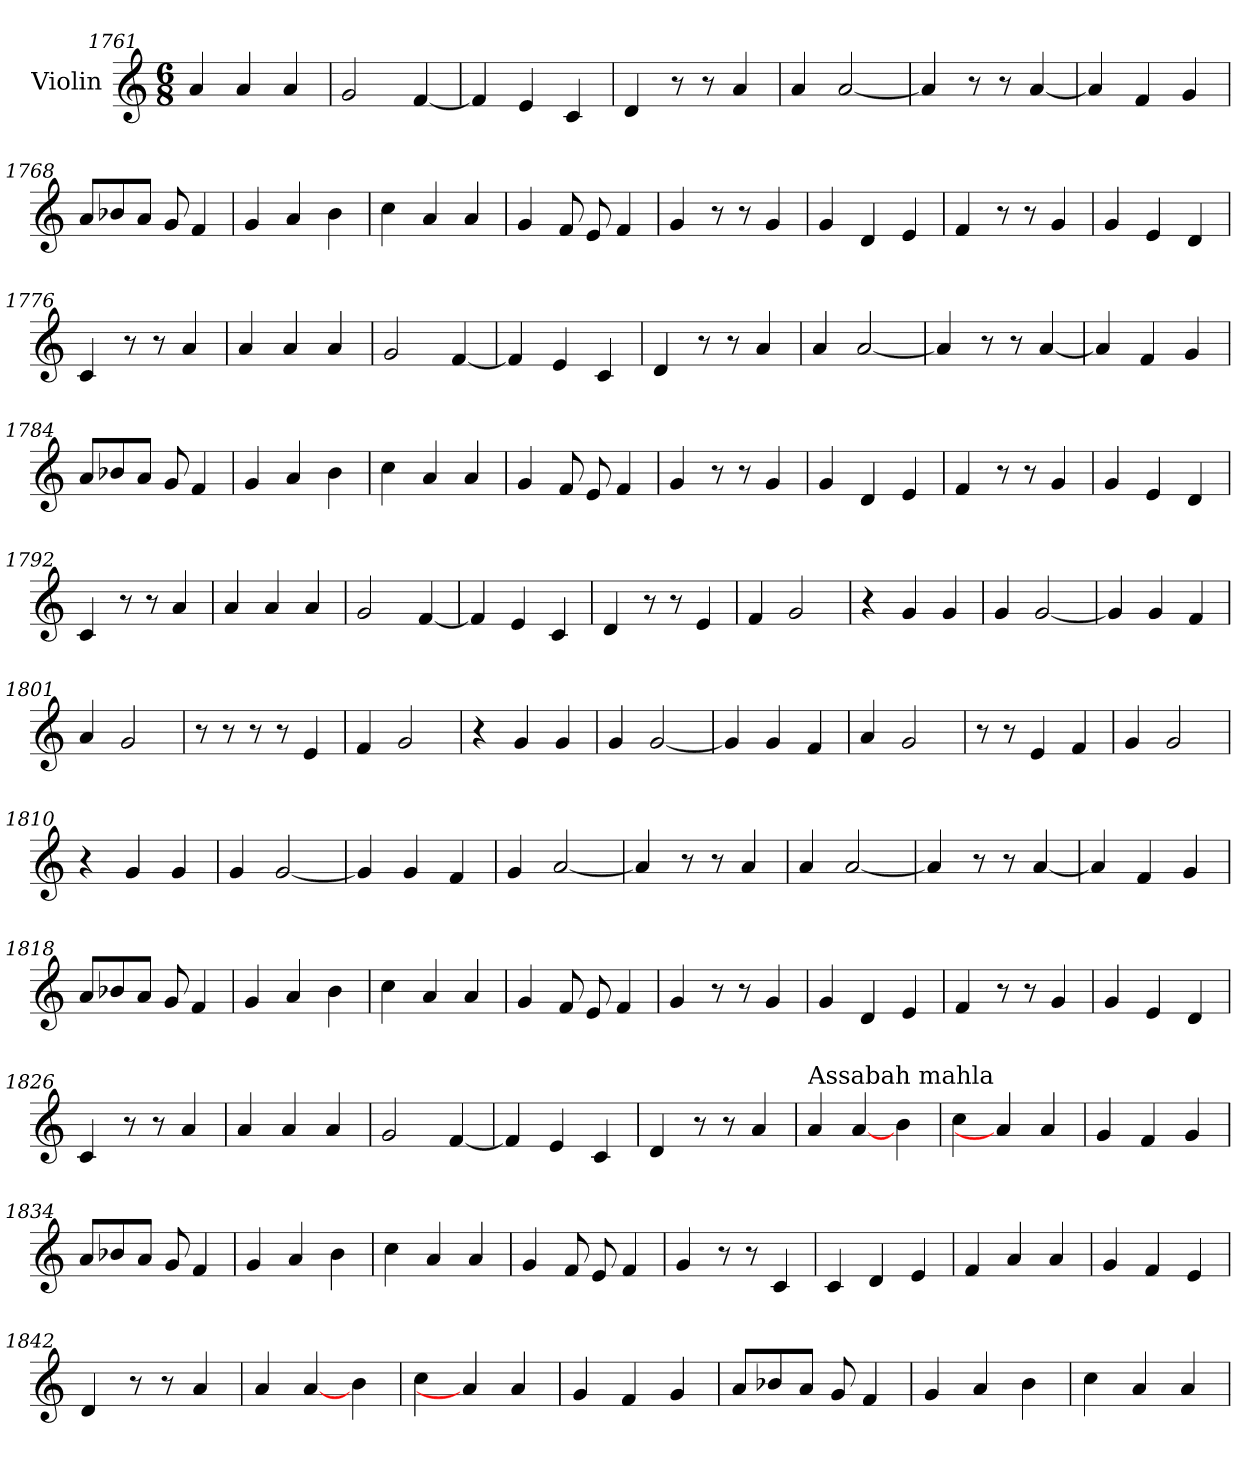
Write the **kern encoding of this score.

**kern
*part1
*staff1
*I"Violin
*clefG2
*k[]
*M6/8
=1761
4a/
4a/
4a/
=1762
2g/
[4f/
=1763
4f/]
4e/
4c/
=1764
4d/
8r
8r
4a/
=1765
4a/
[2a/
!!LO:LB:g=z
=1766
4a/]
8r
8r
[4a/
=1767
4a/]
4f/
4g/
=1768
8a/L
8b-X/
8a/J
8g/
4f/
=1769
4g/
4a/
4b\
=1770
4cc\
4a/
4a/
=1771
4g/
8f/
8e/
4f/
=1772
4g/
8r
8r
4g/
!!LO:LB:g=z
=1773
4g/
4d/
4e/
=1774
4f/
8r
8r
4g/
=1775
4g/
4e/
4d/
=1776
4c/
8r
8r
4a/
=1777
4a/
4a/
4a/
=1778
2g/
[4f/
=1779
4f/]
4e/
4c/
!!LO:LB:g=z
=1780
4d/
8r
8r
4a/
=1781
4a/
[2a/
=1782
4a/]
8r
8r
[4a/
=1783
4a/]
4f/
4g/
=1784
8a/L
8b-X/
8a/J
8g/
4f/
=1785
4g/
4a/
4b\
=1786
4cc\
4a/
4a/
!!LO:LB:g=z
=1787
4g/
8f/
8e/
4f/
=1788
4g/
8r
8r
4g/
=1789
4g/
4d/
4e/
=1790
4f/
8r
8r
4g/
=1791
4g/
4e/
4d/
=1792
4c/
8r
8r
4a/
=1793
4a/
4a/
4a/
!!LO:LB:g=z
=1794
2g/
[4f/
=1795
4f/]
4e/
4c/
=1796
4d/
8r
8r
4e/
=1797
4f/
2g/
=1798
4r
4g/
4g/
=1799
4g/
[2g/
=1800
4g/]
4g/
4f/
=1801
4a/
2g/
!!LO:PB:g=z
=1802
8r
8r
8r
8r
4e/
=1803
4f/
2g/
=1804
4r
4g/
4g/
=1805
4g/
[2g/
=1806
4g/]
4g/
4f/
=1807
4a/
2g/
=1808
8r
8r
4e/
4f/
=1809
4g/
2g/
!!LO:LB:g=z
=1810
4r
4g/
4g/
=1811
4g/
[2g/
=1812
4g/]
4g/
4f/
=1813
4g/
[2a/
=1814
4a/]
8r
8r
4a/
=1815
4a/
[2a/
=1816
4a/]
8r
8r
[4a/
=1817
4a/]
4f/
4g/
!!LO:LB:g=z
=1818
8a/L
8b-X/
8a/J
8g/
4f/
=1819
4g/
4a/
4b\
=1820
4cc\
4a/
4a/
=1821
4g/
8f/
8e/
4f/
=1822
4g/
8r
8r
4g/
=1823
4g/
4d/
4e/
=1824
4f/
8r
8r
4g/
!!LO:LB:g=z
=1825
4g/
4e/
4d/
=1826
4c/
8r
8r
4a/
=1827
4a/
4a/
4a/
=1828
2g/
[4f/
=1829
4f/]
4e/
4c/
=1830
4d/
8r
8r
4a/
=1831
!LO:TX:a:t=Assabah mahla
4a/
[4a/
4b\
!!LO:LB:g=z
=1832
4cc\
4a/]
4a/
=1833
4g/
4f/
4g/
=1834
8a/L
8b-X/
8a/J
8g/
4f/
=1835
4g/
4a/
4b\
=1836
4cc\
4a/
4a/
=1837
4g/
8f/
8e/
4f/
=1838
4g/
8r
8r
4c/
!!LO:LB:g=z
=1839
4c/
4d/
4e/
=1840
4f/
4a/
4a/
=1841
4g/
4f/
4e/
=1842
4d/
8r
8r
4a/
=1843
4a/
[4a/
4b\
=1844
4cc\
4a/]
4a/
=1845
4g/
4f/
4g/
!!LO:LB:g=z
=1846
8a/L
8b-X/
8a/J
8g/
4f/
=1847
4g/
4a/
4b\
=1848
4cc\
4a/
4a/
=
*-
